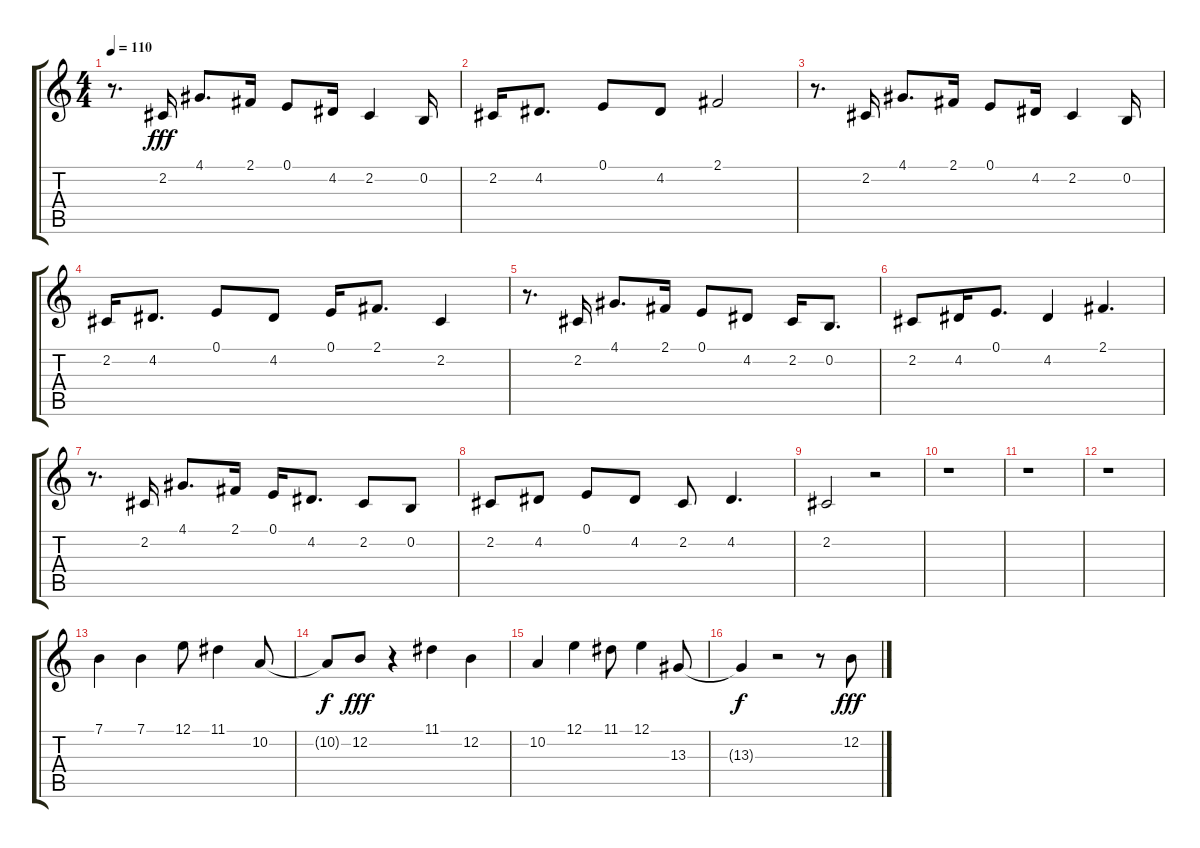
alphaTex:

\track "" {instrument lead3calliope}
\staff {score tabs}
\tuning (E4 B3 G3 D3 A2 E2) {hide}
\ts (4 4)
\tempo 110
\clef g2
\ks c
r.8{d dy fff} 2.2.16 4.1.8{d} 2.1.16 0.1.8 4.2.16 2.2.4 0.2.16 |
2.2.16 4.2.8{d} 0.1.8 4.2.8 2.1.2 |
r.8{d} 2.2.16 4.1.8{d} 2.1.16 0.1.8 4.2.16 2.2.4 0.2.16 |
2.2.16 4.2.8{d} 0.1.8 4.2.8 0.1.16 2.1.8{d} 2.2.4 |
r.8{d} 2.2.16 4.1.8{d} 2.1.16 0.1.8 4.2.8 2.2.16 0.2.8{d} |
2.2.8 4.2.16 0.1.8{d} 4.2.4 2.1.4{d} |
r.8{d} 2.2.16 4.1.8{d} 2.1.16 0.1.16 4.2.8{d} 2.2.8 0.2.8 |
2.2.8 4.2.8 0.1.8 4.2.8 2.2.8 4.2.4{d} |
2.2.2 r.2 |
r.1 |
r.1 |
r.1 |
7.1.4 7.1.4 12.1.8 11.1.4 10.2.8 |
10.2{t}.8{dy f} 12.2.8{dy fff} r.4 11.1.4 12.2.4 |
10.2.4 12.1.4 11.1.8 12.1.4 13.3.8 |
13.3{t}.4{dy f} r.2 r.8 12.2.8{dy fff}
